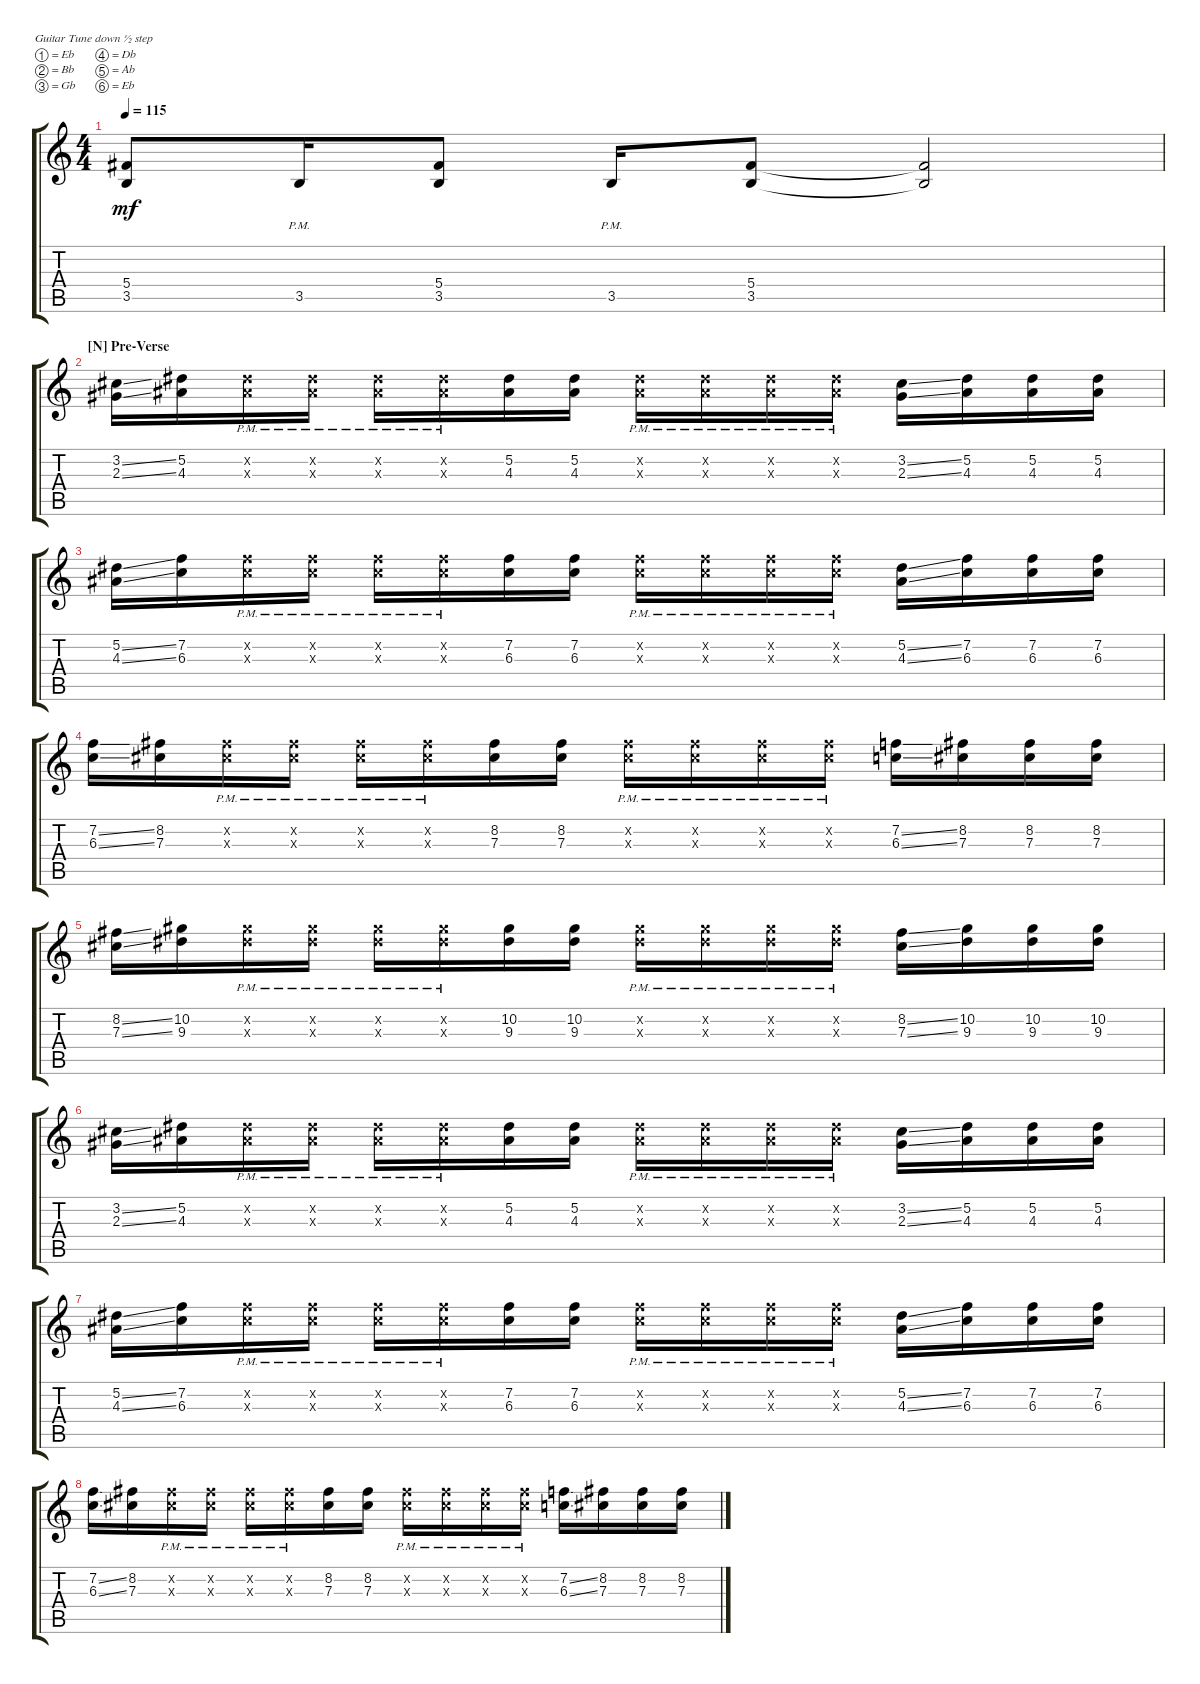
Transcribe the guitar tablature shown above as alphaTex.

\defaultSystemsLayout 4
\bracketExtendMode groupsimilarinstruments
\singleTrackTrackNamePolicy hidden
\multiTrackTrackNamePolicy hidden
\firstSystemTrackNameOrientation horizontal
\otherSystemsTrackNameOrientation horizontal
\track ("Sergey Popov" "E-Gt") {instrument distortionguitar}
\staff {score tabs}
\tuning (Eb4 Bb3 Gb3 Db3 Ab2 Eb2)
\ts (4 4)
\tempo 115
\clef g2
\scale
1.03909
\ks c
(3.5 5.4).8{dy mf} 3.5{pm}.16 (3.5 5.4).8 3.5{pm}.16 (3.5 5.4).8 (5.4{t} 3.5{t}).2 |
\section ("N" "Pre-Verse")
\scale
0.960908 (2.3{ss} 3.2{ss}).16 (5.2 4.3).16 (4.3{pm x} 5.2{pm x}).16 (4.3{pm x} 5.2{pm x}).16 (4.3{pm x} 5.2{pm x}).16 (4.3{pm x} 5.2{pm x}).16 (5.2 4.3).16 (5.2 4.3).16 (4.3{pm x} 5.2{pm x}).16 (4.3{pm x} 5.2{pm x}).16 (4.3{pm x} 5.2{pm x}).16 (4.3{pm x} 5.2{pm x}).16 (3.2{ss} 2.3{ss}).16 (5.2 4.3).16 (5.2 4.3).16 (5.2 4.3).16 |
\scale
1.03909 (4.3{ss} 5.2{ss}).16 (6.3 7.2).16 (6.3{pm x} 7.2{pm x}).16 (6.3{pm x} 7.2{pm x}).16 (6.3{pm x} 7.2{pm x}).16 (6.3{pm x} 7.2{pm x}).16 (6.3 7.2).16 (6.3 7.2).16 (6.3{pm x} 7.2{pm x}).16 (6.3{pm x} 7.2{pm x}).16 (6.3{pm x} 7.2{pm x}).16 (6.3{pm x} 7.2{pm x}).16 (4.3{ss} 5.2{ss}).16 (6.3 7.2).16 (6.3 7.2).16 (6.3 7.2).16 |
\scale
0.960908 (6.3{ss} 7.2{ss}).16 (7.3 8.2).16 (7.3{pm x} 8.2{pm x}).16 (7.3{pm x} 8.2{pm x}).16 (7.3{pm x} 8.2{pm x}).16 (7.3{pm x} 8.2{pm x}).16 (7.3 8.2).16 (7.3 8.2).16 (7.3{pm x} 8.2{pm x}).16 (7.3{pm x} 8.2{pm x}).16 (7.3{pm x} 8.2{pm x}).16 (7.3{pm x} 8.2{pm x}).16 (6.3{ss} 7.2{ss}).16 (7.3 8.2).16 (7.3 8.2).16 (7.3 8.2).16 |
\scale
1.03909 (7.3{ss} 8.2{ss}).16 (9.3 10.2).16 (9.3{pm x} 10.2{pm x}).16 (9.3{pm x} 10.2{pm x}).16 (9.3{pm x} 10.2{pm x}).16 (9.3{pm x} 10.2{pm x}).16 (9.3 10.2).16 (9.3 10.2).16 (9.3{pm x} 10.2{pm x}).16 (9.3{pm x} 10.2{pm x}).16 (9.3{pm x} 10.2{pm x}).16 (9.3{pm x} 10.2{pm x}).16 (7.3{ss} 8.2{ss}).16 (9.3 10.2).16 (9.3 10.2).16 (9.3 10.2).16 |
\scale
0.960908 (2.3{ss} 3.2{ss}).16 (5.2 4.3).16 (4.3{pm x} 5.2{pm x}).16 (4.3{pm x} 5.2{pm x}).16 (4.3{pm x} 5.2{pm x}).16 (4.3{pm x} 5.2{pm x}).16 (5.2 4.3).16 (5.2 4.3).16 (4.3{pm x} 5.2{pm x}).16 (4.3{pm x} 5.2{pm x}).16 (4.3{pm x} 5.2{pm x}).16 (4.3{pm x} 5.2{pm x}).16 (3.2{ss} 2.3{ss}).16 (5.2 4.3).16 (5.2 4.3).16 (5.2 4.3).16 |
\scale
1.03909 (4.3{ss} 5.2{ss}).16 (6.3 7.2).16 (6.3{pm x} 7.2{pm x}).16 (6.3{pm x} 7.2{pm x}).16 (6.3{pm x} 7.2{pm x}).16 (6.3{pm x} 7.2{pm x}).16 (6.3 7.2).16 (6.3 7.2).16 (6.3{pm x} 7.2{pm x}).16 (6.3{pm x} 7.2{pm x}).16 (6.3{pm x} 7.2{pm x}).16 (6.3{pm x} 7.2{pm x}).16 (4.3{ss} 5.2{ss}).16 (6.3 7.2).16 (6.3 7.2).16 (6.3 7.2).16 |
\scale
0.960908 (6.3{ss} 7.2{ss}).16 (7.3 8.2).16 (7.3{pm x} 8.2{pm x}).16 (7.3{pm x} 8.2{pm x}).16 (7.3{pm x} 8.2{pm x}).16 (7.3{pm x} 8.2{pm x}).16 (7.3 8.2).16 (7.3 8.2).16 (7.3{pm x} 8.2{pm x}).16 (7.3{pm x} 8.2{pm x}).16 (7.3{pm x} 8.2{pm x}).16 (7.3{pm x} 8.2{pm x}).16 (6.3{ss} 7.2{ss}).16 (7.3 8.2).16 (7.3 8.2).16 (7.3 8.2).16
